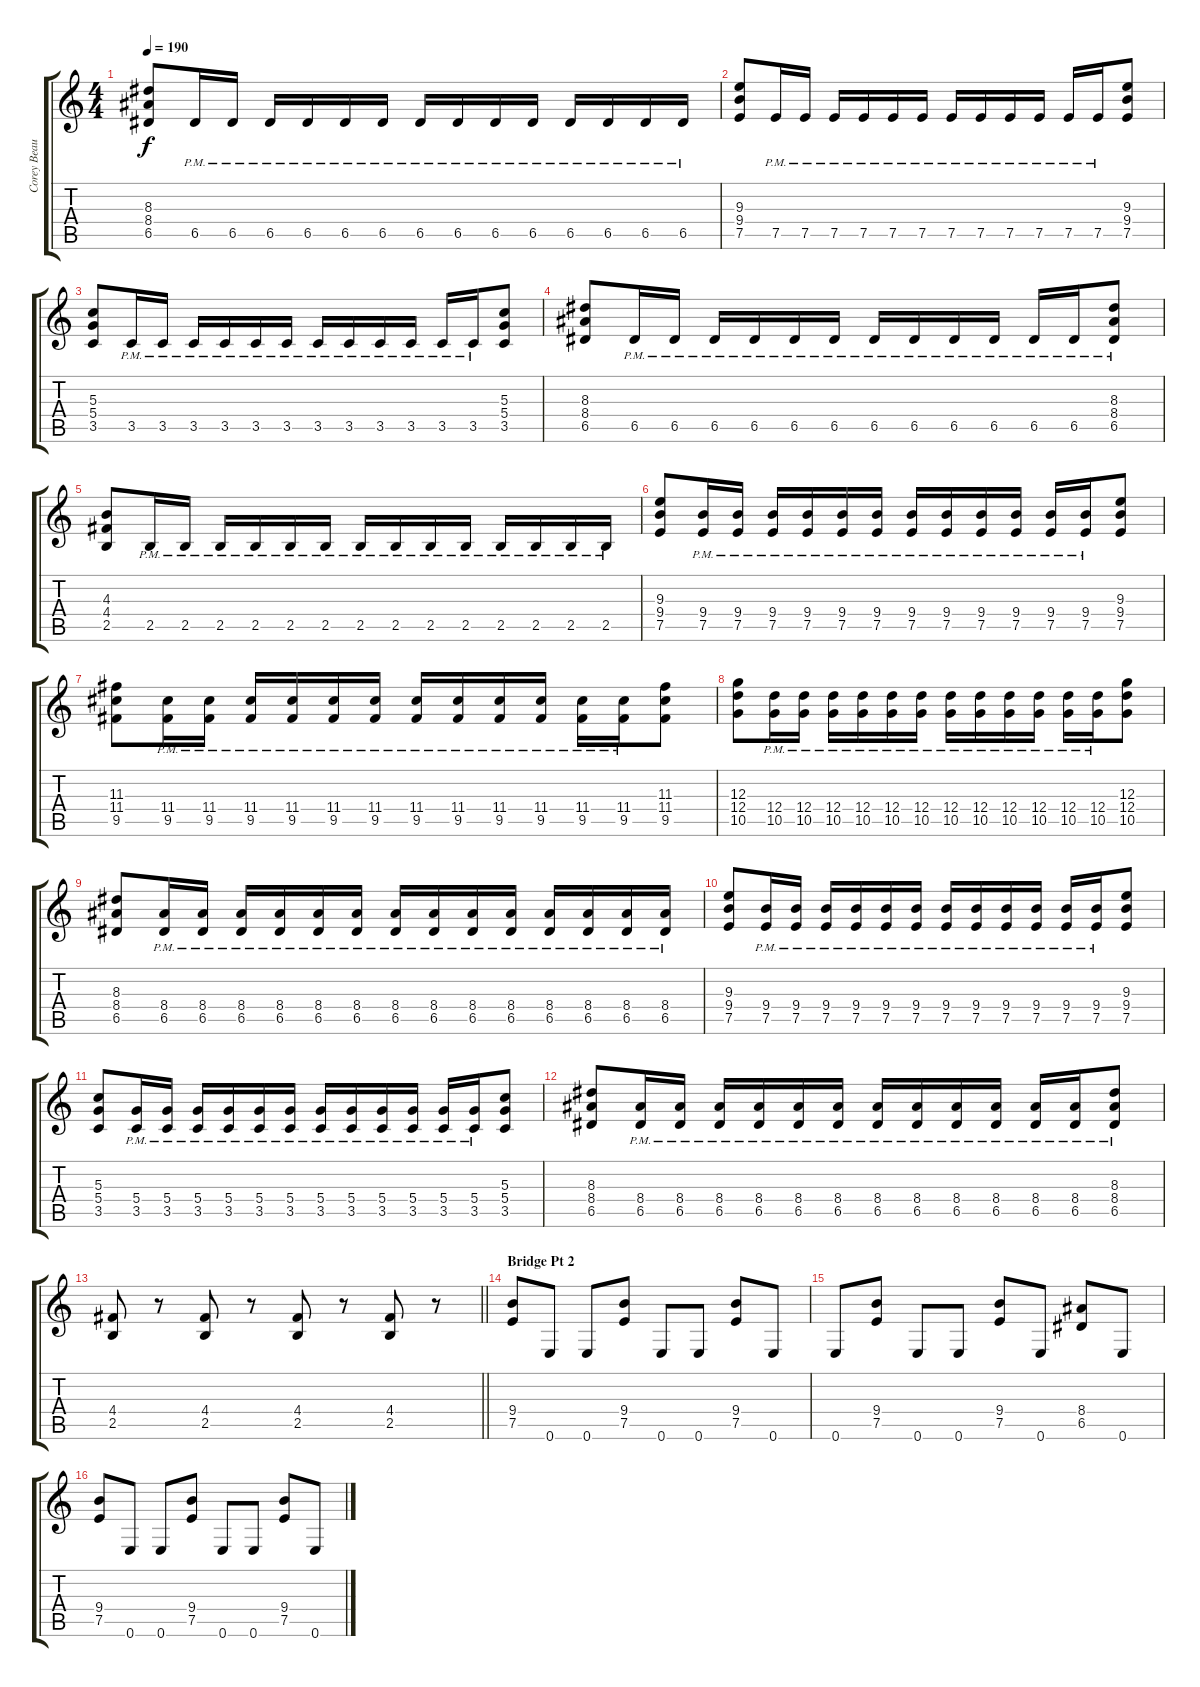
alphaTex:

\track ("Corey Beaulieu" "Corey Beau") {instrument distortionguitar}
\staff {score tabs}
\tuning (E4 B3 G3 D3 A2 E2) {hide}
\ts (4 4)
\tempo 190
\clef g2
\ks c
(8.3 8.4 6.5).8{dy f} 6.5{pm}.16 6.5{pm}.16 6.5{pm}.16 6.5{pm}.16 6.5{pm}.16 6.5{pm}.16 6.5{pm}.16 6.5{pm}.16 6.5{pm}.16 6.5{pm}.16 6.5{pm}.16 6.5{pm}.16 6.5{pm}.16 6.5{pm}.16 |
(9.3 9.4 7.5).8 7.5{pm}.16 7.5{pm}.16 7.5{pm}.16 7.5{pm}.16 7.5{pm}.16 7.5{pm}.16 7.5{pm}.16 7.5{pm}.16 7.5{pm}.16 7.5{pm}.16 7.5{pm}.16 7.5{pm}.16 (9.3 9.4 7.5).8 |
(5.3 5.4 3.5).8 3.5{pm}.16 3.5{pm}.16 3.5{pm}.16 3.5{pm}.16 3.5{pm}.16 3.5{pm}.16 3.5{pm}.16 3.5{pm}.16 3.5{pm}.16 3.5{pm}.16 3.5{pm}.16 3.5{pm}.16 (5.3 5.4 3.5).8 |
(8.3 8.4 6.5).8 6.5{pm}.16 6.5{pm}.16 6.5{pm}.16 6.5{pm}.16 6.5{pm}.16 6.5{pm}.16 6.5{pm}.16 6.5{pm}.16 6.5{pm}.16 6.5{pm}.16 6.5{pm}.16 6.5{pm}.16 (8.3{pm} 8.4 6.5{pm}).8 |
(4.3 4.4 2.5).8 2.5{pm}.16 2.5{pm}.16 2.5{pm}.16 2.5{pm}.16 2.5{pm}.16 2.5{pm}.16 2.5{pm}.16 2.5{pm}.16 2.5{pm}.16 2.5{pm}.16 2.5{pm}.16 2.5{pm}.16 2.5{pm}.16 2.5{pm}.16 |
(9.3 9.4 7.5).8 (9.4 7.5{pm}).16 (9.4 7.5{pm}).16 (9.4 7.5{pm}).16 (9.4 7.5{pm}).16 (9.4 7.5{pm}).16 (9.4 7.5{pm}).16 (9.4 7.5{pm}).16 (9.4 7.5{pm}).16 (9.4 7.5{pm}).16 (9.4 7.5{pm}).16 (9.4 7.5{pm}).16 (9.4 7.5{pm}).16 (9.3 9.4 7.5).8 |
(11.3 11.4 9.5).8 (11.4 9.5{pm}).16 (11.4 9.5{pm}).16 (11.4 9.5{pm}).16 (11.4 9.5{pm}).16 (11.4 9.5{pm}).16 (11.4 9.5{pm}).16 (11.4 9.5{pm}).16 (11.4 9.5{pm}).16 (11.4 9.5{pm}).16 (11.4 9.5{pm}).16 (11.4 9.5{pm}).16 (11.4 9.5{pm}).16 (11.3 11.4 9.5).8 |
(12.3 12.4 10.5).8 (12.4 10.5{pm}).16 (12.4 10.5{pm}).16 (12.4 10.5{pm}).16 (12.4 10.5{pm}).16 (12.4 10.5{pm}).16 (12.4 10.5{pm}).16 (12.4 10.5{pm}).16 (12.4 10.5{pm}).16 (12.4 10.5{pm}).16 (12.4 10.5{pm}).16 (12.4 10.5{pm}).16 (12.4 10.5{pm}).16 (12.3 12.4 10.5).8 |
(8.3 8.4 6.5).8 (8.4 6.5{pm}).16 (8.4 6.5{pm}).16 (8.4 6.5{pm}).16 (8.4 6.5{pm}).16 (8.4 6.5{pm}).16 (8.4 6.5{pm}).16 (8.4 6.5{pm}).16 (8.4 6.5{pm}).16 (8.4 6.5{pm}).16 (8.4 6.5{pm}).16 (8.4 6.5{pm}).16 (8.4 6.5{pm}).16 (8.4 6.5{pm}).16 (8.4 6.5{pm}).16 |
(9.3 9.4 7.5).8 (9.4 7.5{pm}).16 (9.4 7.5{pm}).16 (9.4 7.5{pm}).16 (9.4 7.5{pm}).16 (9.4 7.5{pm}).16 (9.4 7.5{pm}).16 (9.4 7.5{pm}).16 (9.4 7.5{pm}).16 (9.4 7.5{pm}).16 (9.4 7.5{pm}).16 (9.4 7.5{pm}).16 (9.4 7.5{pm}).16 (9.3 9.4 7.5).8 |
(5.3 5.4 3.5).8 (5.4 3.5{pm}).16 (5.4 3.5{pm}).16 (5.4 3.5{pm}).16 (5.4 3.5{pm}).16 (5.4 3.5{pm}).16 (5.4 3.5{pm}).16 (5.4 3.5{pm}).16 (5.4 3.5{pm}).16 (5.4 3.5{pm}).16 (5.4 3.5{pm}).16 (5.4 3.5{pm}).16 (5.4 3.5{pm}).16 (5.3 5.4 3.5).8 |
(8.3 8.4 6.5).8 (8.4 6.5{pm}).16 (8.4 6.5{pm}).16 (8.4 6.5{pm}).16 (8.4 6.5{pm}).16 (8.4 6.5{pm}).16 (8.4 6.5{pm}).16 (8.4 6.5{pm}).16 (8.4 6.5{pm}).16 (8.4 6.5{pm}).16 (8.4 6.5{pm}).16 (8.4 6.5{pm}).16 (8.4 6.5{pm}).16 (8.3{pm} 8.4 6.5{pm}).8 |
\barLineRight lightlight
(4.4 2.5).8 r.8 (4.4 2.5).8 r.8 (4.4 2.5).8 r.8 (4.4 2.5).8 r.8 |
\section ("" "Bridge Pt 2")
(9.4 7.5).8 0.6.8 0.6.8 (9.4 7.5).8 0.6.8 0.6.8 (9.4 7.5).8 0.6.8 |
0.6.8 (9.4 7.5).8 0.6.8 0.6.8 (9.4 7.5).8 0.6.8 (8.4 6.5).8 0.6.8 |
(9.4 7.5).8 0.6.8 0.6.8 (9.4 7.5).8 0.6.8 0.6.8 (9.4 7.5).8 0.6.8
